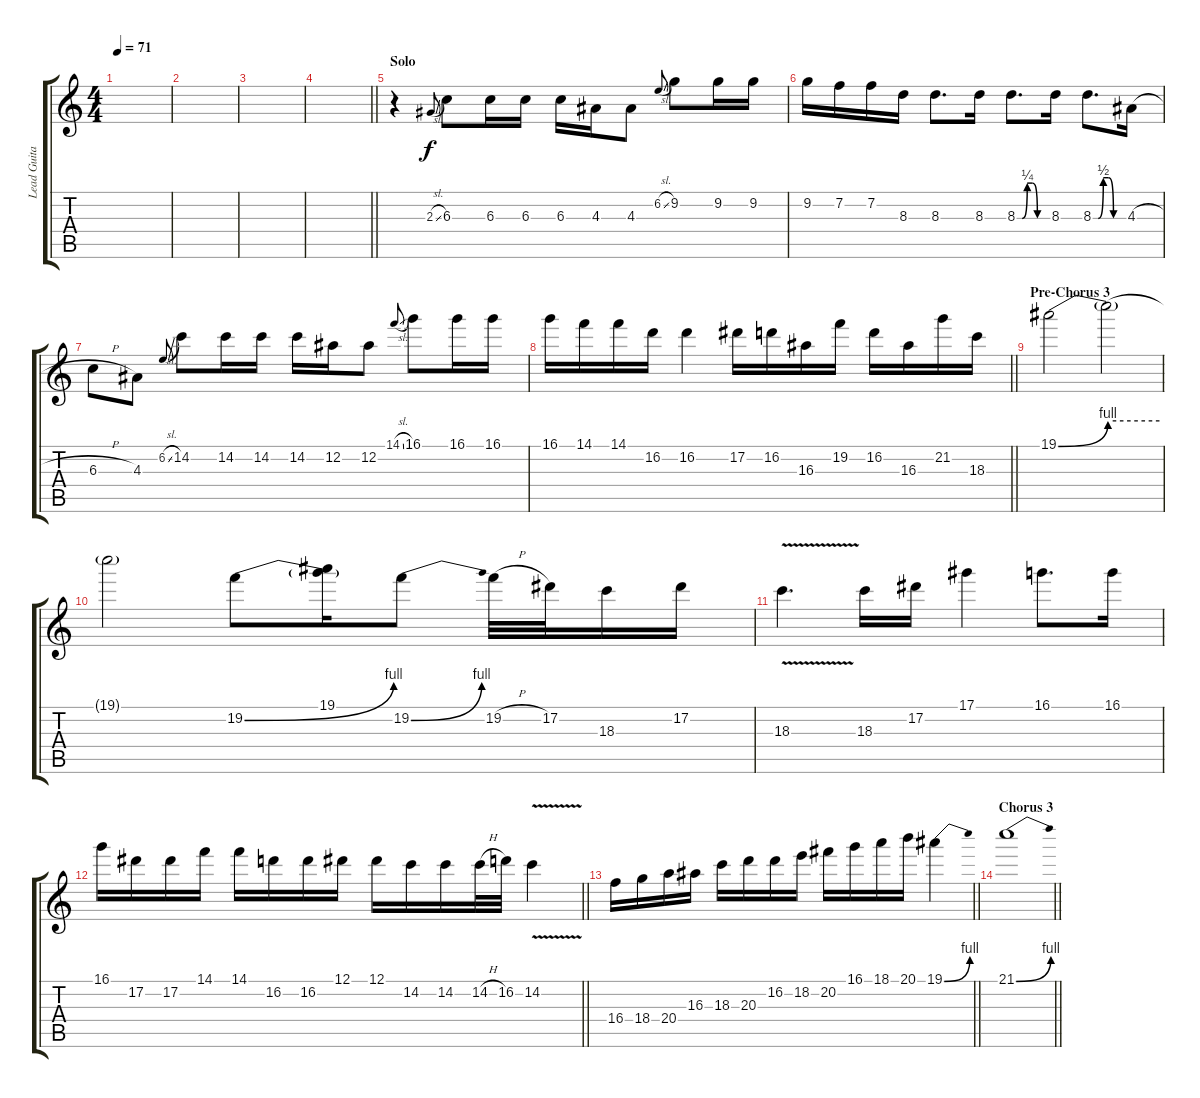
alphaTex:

\track ("Lead Guitar" "Lead Guita") {instrument overdrivenguitar}
\staff {score tabs}
\tuning (Eb4 Bb3 Gb3 Db3 Ab2 Eb2) {hide}
\ts (4 4)
\tempo 71
\clef g2
\ks c
|
|
|
\barLineRight lightlight
|
\section ("" "Solo")
r.4 2.3{sl}.8{gr onbeat} 6.3.8 6.3.16 6.3.16 6.3.16 4.3.16 4.3.8 6.2{sl}.8{gr onbeat} 9.2.8 9.2.16 9.2.16 |
9.2.16 7.2.16 7.2.16 8.3.16 8.3.8{d} 8.3.16 8.3{be (custom 0 0 10 0 20 1 30 1 40 0 60 0)}.8{d} 8.3.16 8.3{be (custom 0 0 10 0 20 2 30 2 40 0 60 0)}.8{d} 4.3{h}.16 |
6.3{h}.8 4.3.8 6.2{sl}.8{gr onbeat} 14.2.8 14.2.16 14.2.16 14.2.16 12.2.16 12.2.8 14.1{sl}.8{gr onbeat} 16.1.8 16.1.16 16.1.16 |
\barLineRight lightlight
16.1.16 14.1.16 14.1.16 16.2.16 16.2.4 17.2.16 16.2.16 16.3.16 19.2.16 16.2.16 16.3.16 21.2.16 18.3.16 |
\section ("" "Pre-Chorus 3")
19.1{be (bend 0 0 60 4)}.2 19.1{be (hold 0 4 60 4) t}.2 |
19.1{t}.2 19.2{be (bend 0 0 60 4)}.8 (19.1 19.2{t}).16 19.2{be (bend 0 0 60 4)}.8 19.2{h}.32 17.2.32 18.3.16 17.2.16 |
18.3{v}.4{d} 18.3.16 17.2.16 17.1.4 16.1.8{d} 16.1.16 |
\barLineRight lightlight
16.1.16 17.2.16 17.2.16 14.1.16 14.1.16 16.2.16 16.2.16 12.1.16 12.1.16 14.2.16 14.2.16 14.2{h}.32 16.2.32 14.2{v}.4 |
\barLineRight lightlight
16.4.16 18.4.16 20.4.16 16.3.16 18.3.16 20.3.16 16.2.16 18.2.16 20.2.16 16.1.16 18.1.16 20.1.16 19.1{be (bend 0 0 60 4)}.4 |
\section ("" "Chorus 3")
\barLineRight lightlight
21.1{be (bend 0 0 60 4)}.1
